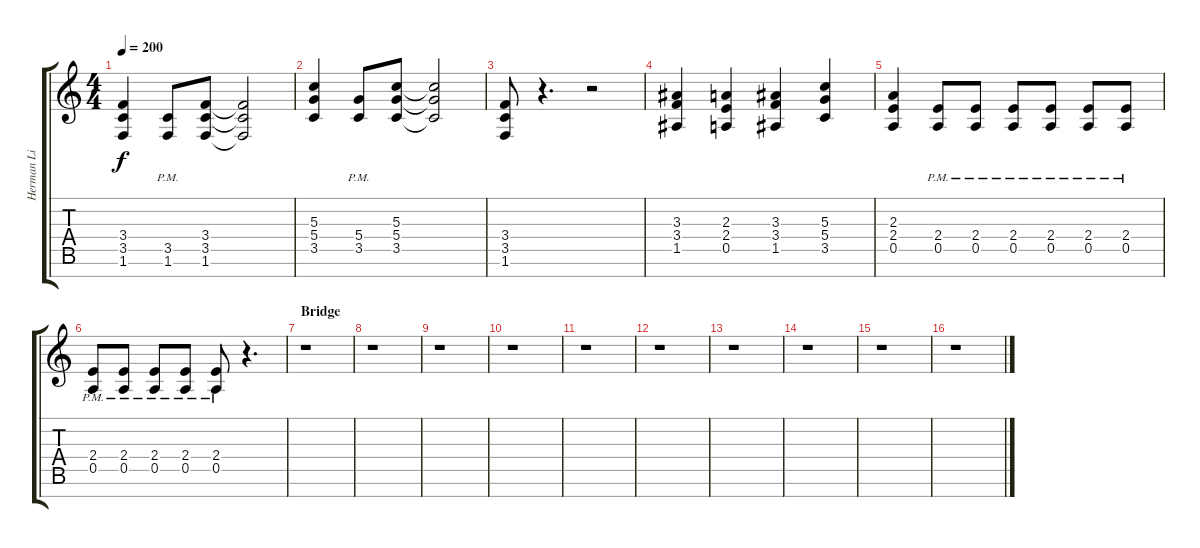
\track ("Herman Li | Rhythm" "Herman Li ") {instrument distortionguitar}
\staff {score tabs}
\tuning (E4 B3 G3 D3 A2 E2 B1) {hide}
\ts (4 4)
\tempo 200
\clef g2
\ks c
(3.4 3.5 1.6).4{dy f} (3.5{pm} 1.6{pm}).8 (3.4 3.5 1.6).8 (3.4{t} 3.5{t} 1.6{t}).2 |
(5.3 5.4 3.5).4 (5.4{pm} 3.5{pm}).8 (5.3 5.4 3.5).8 (5.3{t} 5.4{t} 3.5{t}).2 |
(3.4 3.5 1.6).8 r.4{d} r.2 |
(3.3 3.4 1.5).4 (2.3 2.4 0.5).4 (3.3 3.4 1.5).4 (5.3 5.4 3.5).4 |
(2.3 2.4 0.5).4 (2.4{pm} 0.5{pm}).8 (2.4{pm} 0.5{pm}).8 (2.4{pm} 0.5{pm}).8 (2.4{pm} 0.5{pm}).8 (2.4{pm} 0.5{pm}).8 (2.4{pm} 0.5{pm}).8 |
(2.4{pm} 0.5{pm}).8 (2.4{pm} 0.5{pm}).8 (2.4{pm} 0.5{pm}).8 (2.4{pm} 0.5{pm}).8 (2.4{pm} 0.5{pm}).8 r.4{d} |
\section ("" "Bridge")
r.1 |
r.1 |
r.1 |
r.1 |
r.1 |
r.1 |
r.1 |
r.1 |
r.1 |
r.1
